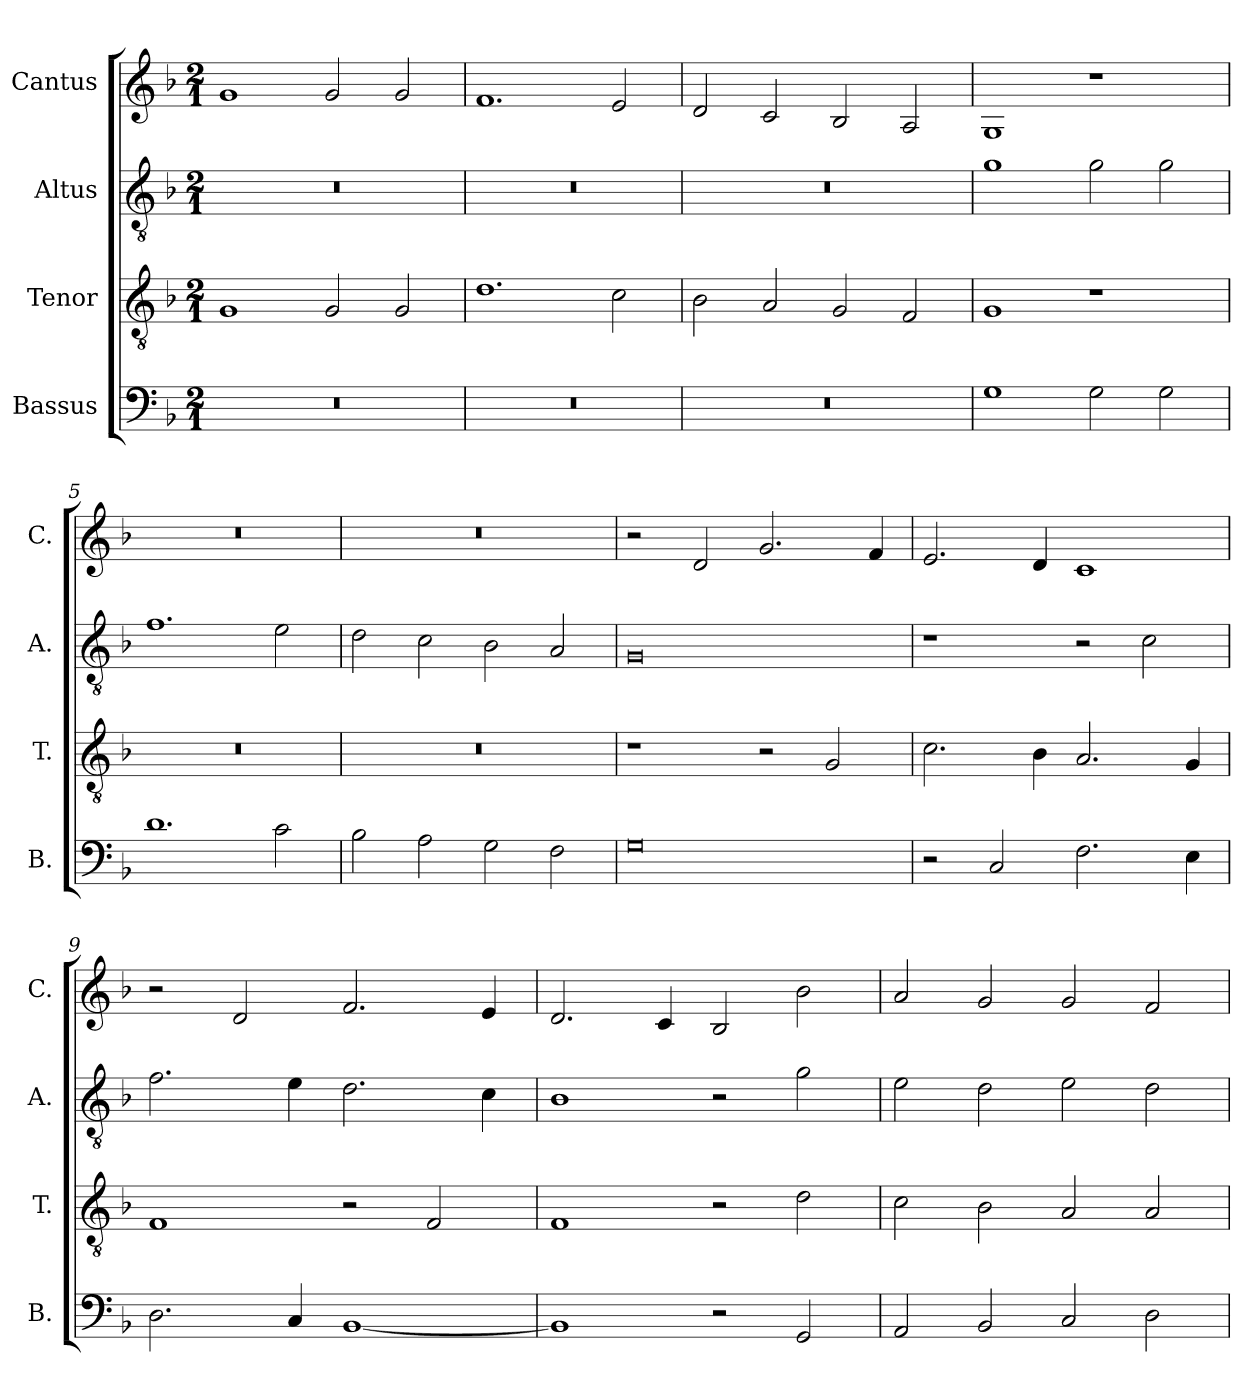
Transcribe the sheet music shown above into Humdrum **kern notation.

**kern	**kern	**kern	**kern
*part4	*part3	*part2	*part1
*staff4	*staff3	*staff2	*staff1
*I"Bassus	*I"Tenor	*I"Altus	*I"Cantus
*I'B.	*I'T.	*I'A.	*I'C.
*clefF4	*clefGv2	*clefGv2	*clefG2
*k[b-]	*k[b-]	*k[b-]	*k[b-]
*M2/1	*M2/1	*M2/1	*M2/1
*MM320	*MM320	*MM320	*MM320
=1	=1	=1	=1
0r	1G	0r	1g
.	2G/	.	2g/
.	2G/	.	2g/
=2	=2	=2	=2
0r	1.d	0r	1.f
.	2c\	.	2e/
=3	=3	=3	=3
0r	2B-\	0r	2d/
.	2A/	.	2c/
.	2G/	.	2B-/
.	2F/	.	2A/
=4	=4	=4	=4
1G	1G	1g	1G
2G\	1r	2g\	1r
2G\	.	2g\	.
=5	=5	=5	=5
1.d	0r	1.f	0r
2c\	.	2e\	.
=6	=6	=6	=6
2B-\	0r	2d\	0r
2A\	.	2c\	.
2G\	.	2B-\	.
2F\	.	2A/	.
=7	=7	=7	=7
0G	1r	0G	2r
.	.	.	2d/
.	2r	.	2.g/
.	2G/	.	.
.	.	.	4f/
=8	=8	=8	=8
2r	2.c\	1r	2.e/
2C/	.	.	.
.	4B-\	.	4d/
2.F\	2.A/	2r	1c
.	.	2c\	.
4E\	4G/	.	.
=9	=9	=9	=9
2.D\	1F	2.f\	2r
.	.	.	2d/
4C/	.	4e\	.
[1BB-	2r	2.d\	2.f/
.	2F/	.	.
.	.	4c\	4e/
=10	=10	=10	=10
1BB-]	1F	1B-	2.d/
.	.	.	4c/
2r	2r	2r	2B-/
2GG/	2d\	2g\	2b-\
=11	=11	=11	=11
2AA/	2c\	2e\	2a/
2BB-/	2B-\	2d\	2g/
2C/	2A/	2e\	2g/
2D\	2A/	2d\	2f/
=	=	=	=
*-	*-	*-	*-
